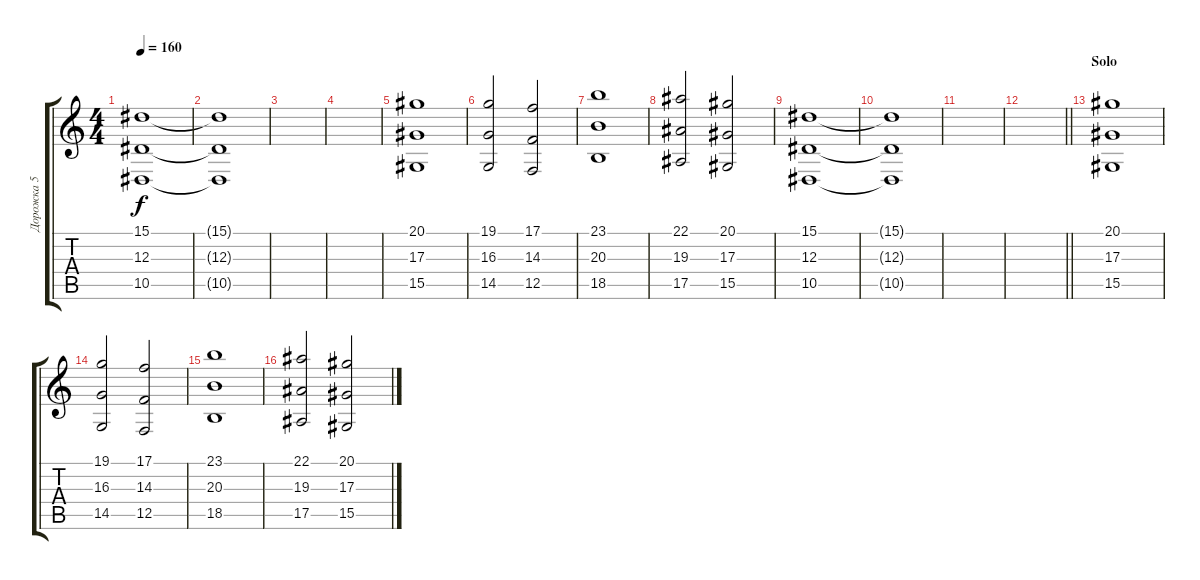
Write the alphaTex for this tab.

\track ("Дорожка 5" "Дорожка 5") {instrument stringensemble1}
\staff {score tabs}
\tuning (C4 G3 Eb3 Bb2 F2 C2) {hide}
\ts (4 4)
\tempo 160
\clef g2
\ks c
(15.1 12.3 10.5).1{dy f} |
(15.1{t} 12.3{t} 10.5{t}).1 |
|
|
(20.1 17.3 15.5).1 |
(19.1 16.3 14.5).2 (17.1 14.3 12.5).2 |
(23.1 20.3 18.5).1 |
(22.1 19.3 17.5).2 (20.1 17.3 15.5).2 |
(15.1 12.3 10.5).1 |
(15.1{t} 12.3{t} 10.5{t}).1 |
|
\barLineRight lightlight
|
\section ("" "Solo")
(20.1 17.3 15.5).1 |
(19.1 16.3 14.5).2 (17.1 14.3 12.5).2 |
(23.1 20.3 18.5).1 |
(22.1 19.3 17.5).2 (20.1 17.3 15.5).2
